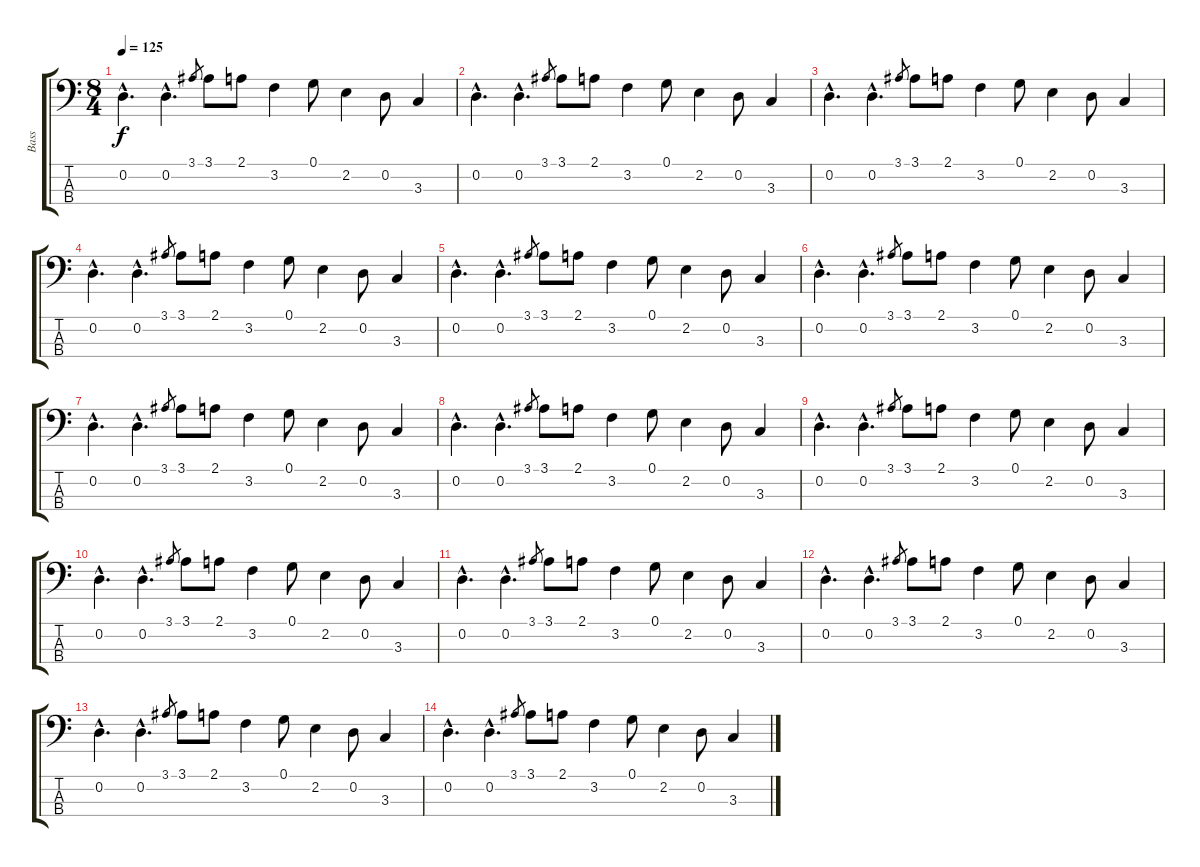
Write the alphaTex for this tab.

\track ("Bass" "Bass") {instrument electricbassfinger}
\staff {score tabs}
\tuning (G2 D2 A1 E1) {hide}
\ts (8 4)
\tempo 125
\clef f4
\ks c
0.2{hac}.4{d dy f} 0.2{hac}.4{d} 3.1.8{gr} 3.1.8 2.1.8 3.2.4 0.1.8 2.2.4 0.2.8 3.3.4 |
0.2{hac}.4{d} 0.2{hac}.4{d} 3.1.8{gr} 3.1.8 2.1.8 3.2.4 0.1.8 2.2.4 0.2.8 3.3.4 |
0.2{hac}.4{d} 0.2{hac}.4{d} 3.1.8{gr} 3.1.8 2.1.8 3.2.4 0.1.8 2.2.4 0.2.8 3.3.4 |
0.2{hac}.4{d} 0.2{hac}.4{d} 3.1.8{gr} 3.1.8 2.1.8 3.2.4 0.1.8 2.2.4 0.2.8 3.3.4 |
0.2{hac}.4{d} 0.2{hac}.4{d} 3.1.8{gr} 3.1.8 2.1.8 3.2.4 0.1.8 2.2.4 0.2.8 3.3.4 |
0.2{hac}.4{d} 0.2{hac}.4{d} 3.1.8{gr} 3.1.8 2.1.8 3.2.4 0.1.8 2.2.4 0.2.8 3.3.4 |
0.2{hac}.4{d} 0.2{hac}.4{d} 3.1.8{gr} 3.1.8 2.1.8 3.2.4 0.1.8 2.2.4 0.2.8 3.3.4 |
0.2{hac}.4{d} 0.2{hac}.4{d} 3.1.8{gr} 3.1.8 2.1.8 3.2.4 0.1.8 2.2.4 0.2.8 3.3.4 |
0.2{hac}.4{d} 0.2{hac}.4{d} 3.1.8{gr} 3.1.8 2.1.8 3.2.4 0.1.8 2.2.4 0.2.8 3.3.4 |
0.2{hac}.4{d} 0.2{hac}.4{d} 3.1.8{gr} 3.1.8 2.1.8 3.2.4 0.1.8 2.2.4 0.2.8 3.3.4 |
0.2{hac}.4{d} 0.2{hac}.4{d} 3.1.8{gr} 3.1.8 2.1.8 3.2.4 0.1.8 2.2.4 0.2.8 3.3.4 |
0.2{hac}.4{d} 0.2{hac}.4{d} 3.1.8{gr} 3.1.8 2.1.8 3.2.4 0.1.8 2.2.4 0.2.8 3.3.4 |
0.2{hac}.4{d} 0.2{hac}.4{d} 3.1.8{gr} 3.1.8 2.1.8 3.2.4 0.1.8 2.2.4 0.2.8 3.3.4 |
0.2{hac}.4{d} 0.2{hac}.4{d} 3.1.8{gr} 3.1.8 2.1.8 3.2.4 0.1.8 2.2.4 0.2.8 3.3.4
